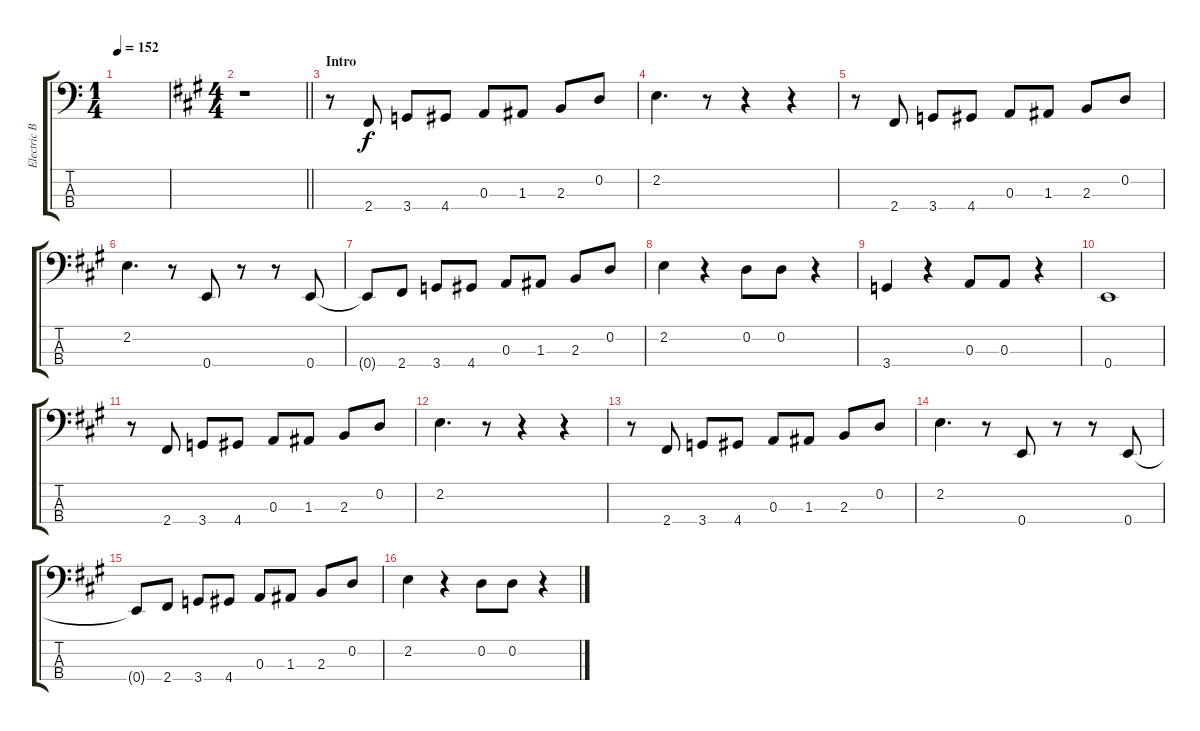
\track ("Electric Bass" "Electric B") {instrument electricbassfinger}
\staff {score tabs}
\tuning (G2 D2 A1 E1) {hide}
\ts (1 4)
\tempo 152
\clef f4
\ks c
|
\ts (4 4)
\barLineRight lightlight
\ks a
r.1 |
\section ("" "Intro")
r.8 2.4.8 3.4.8 4.4.8 0.3.8 1.3.8 2.3.8 0.2.8 |
2.2.4{d} r.8 r.4 r.4 |
r.8 2.4.8 3.4.8 4.4.8 0.3.8 1.3.8 2.3.8 0.2.8 |
2.2.4{d} r.8 0.4.8 r.8 r.8 0.4.8 |
0.4{t}.8 2.4.8 3.4.8 4.4.8 0.3.8 1.3.8 2.3.8 0.2.8 |
2.2.4 r.4 0.2.8 0.2.8 r.4 |
3.4.4 r.4 0.3.8 0.3.8 r.4 |
0.4.1 |
r.8 2.4.8 3.4.8 4.4.8 0.3.8 1.3.8 2.3.8 0.2.8 |
2.2.4{d} r.8 r.4 r.4 |
r.8 2.4.8 3.4.8 4.4.8 0.3.8 1.3.8 2.3.8 0.2.8 |
2.2.4{d} r.8 0.4.8 r.8 r.8 0.4.8 |
0.4{t}.8 2.4.8 3.4.8 4.4.8 0.3.8 1.3.8 2.3.8 0.2.8 |
2.2.4 r.4 0.2.8 0.2.8 r.4
